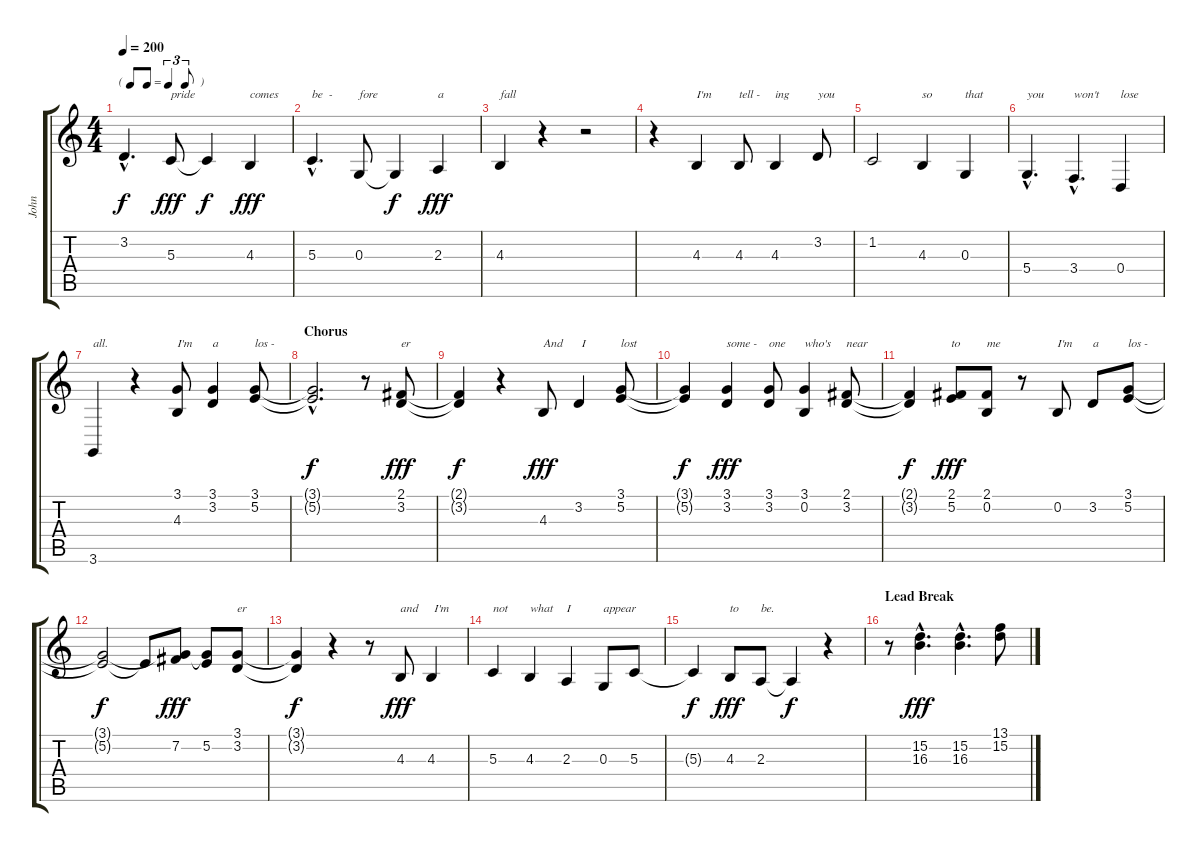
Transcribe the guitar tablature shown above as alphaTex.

\track ("John" "John") {instrument tenorsax}
\staff {score tabs}
\tuning (E4 B3 G3 D3 A2 E2) {hide}
\ts (4 4)
\tf triplet8th
\tempo 200
\clef g2
\ks c
3.2{hac t}.4{d txt " " dy f} 5.3.8{txt "pride" dy fff} 5.3{t}.4{dy f} 4.3.4{txt "comes" dy fff} |
5.3{hac}.4{d txt "be  -"} 0.3.8{txt "fore"} 0.3{t}.4{txt " " dy f} 2.3.4{txt "a" dy fff} |
4.3.4{txt "fall"} r.4 r.2 |
r.4 4.3.4{txt "I'm"} 4.3.8{txt "tell -"} 4.3.4{txt "ing"} 3.2.8{txt "you"} |
1.2.2{txt " "} 4.3.4{txt "so"} 0.3.4{txt "that"} |
5.4{hac}.4{d txt "you"} 3.4{hac}.4{d txt "won't"} 0.4.4{txt "lose"} |
3.6.4{txt "all."} r.4 (3.1 4.3).8{txt "I'm"} (3.1 3.2).4{txt "a"} (3.1 5.2).8{txt "los -"} |
\section ("" "Chorus")
(3.1{hac t} 5.2{hac t}).2{d dy f} r.8 (2.1 3.2).8{txt "er" dy fff} |
(2.1{t} 3.2{t}).4{dy f} r.4 4.3.8{txt "And" dy fff} 3.2.4{txt " I"} (3.1 5.2).8{txt "lost"} |
(3.1{t} 5.2{t}).4{dy f} (3.1 3.2).4{txt "some -" dy fff} (3.1 3.2).8{txt "one"} (3.1 0.2).4{txt "who's"} (2.1 3.2).8{txt "near"} |
(2.1{t} 3.2{t}).4{dy f} (2.1 5.2).8{txt "to" dy fff} (2.1 0.2).8{txt "me"} r.8 0.2.8{txt "I'm"} 3.2.8{txt "a"} (3.1 5.2).8{txt "los -"} |
(3.1{t} 5.2{t}).2{dy f} 5.2{t}.8 (3.1{t} 7.2).8{dy fff} (3.1{t} 5.2).8 (3.1 3.2).8{txt "er"} |
(3.1{t} 3.2{t}).4{dy f} r.4 r.8 4.3.8{txt "and" dy fff} 4.3.4{txt " I'm"} |
5.3.4{txt "not"} 4.3.4{txt "what"} 2.3.4{txt "I"} 0.3.8{txt "appear"} 5.3.8 |
5.3{t}.4{dy f} 4.3.8{txt "to" dy fff} 2.3.8{txt "be."} 2.3{t}.4{dy f} r.4 |
\section ("" "Lead Break")
r.8{volume 14 instrument harmonica} (15.2{hac} 16.3{hac}).4{d dy fff} (15.2{hac} 16.3{hac}).4{d} (13.1 15.2).8
